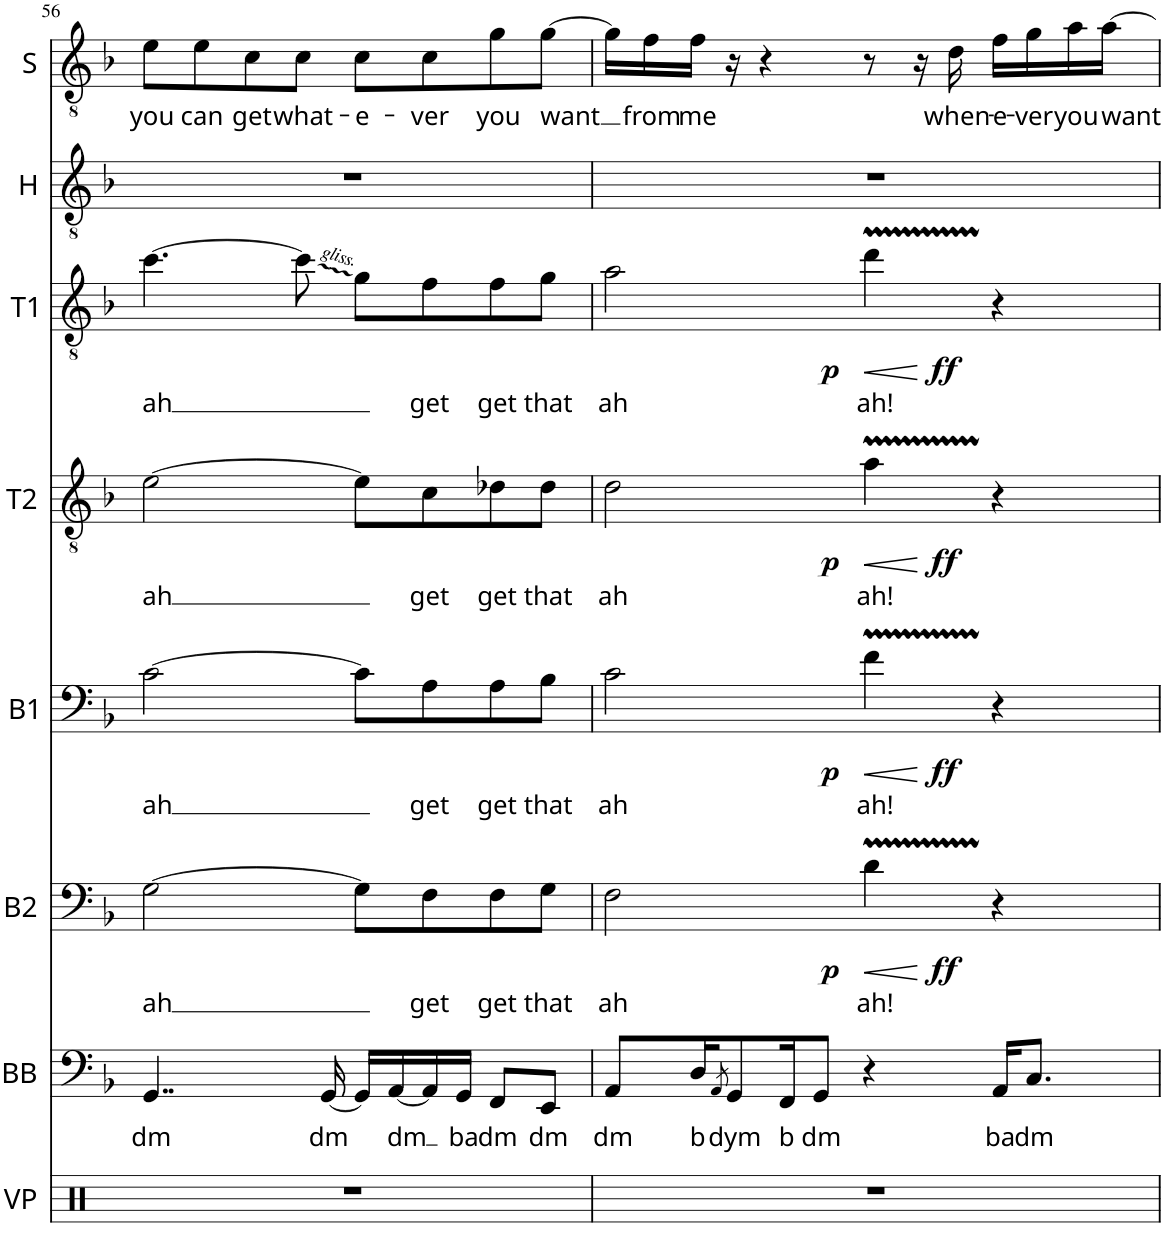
**kern	**kern	**text	**kern	**text	**dynam	**kern	**text	**dynam	**kern	**text	**dynam	**kern	**text	**dynam	**kern	**kern	**text
*part8	*part7	*part7	*part6	*part6	*part6	*part5	*part5	*part5	*part4	*part4	*part4	*part3	*part3	*part3	*part2	*part1	*part1
*staff8	*staff7	*staff7	*staff6	*staff6	*staff6	*staff5	*staff5	*staff5	*staff4	*staff4	*staff4	*staff3	*staff3	*staff3	*staff2	*staff1	*staff1
*I"Vocal Percussion	*I"Bass	*	*I"Baritone 2	*	*	*I"Baritone 1	*	*	*I"Tenor 2	*	*	*I"Tenor 1	*	*	*I"Harmony	*I"Solo	*
*I'VP	*	*	*I'B2	*	*	*I'B1	*	*	*I'T2	*	*	*I'T1	*	*	*I'H	*I'S	*
!!LO:PB:g=z
*clefX	*clefF4	*	*clefF4	*	*	*clefF4	*	*	*clefGv2	*	*	*clefGv2	*	*	*clefGv2	*clefGv2	*
*k[]	*k[b-]	*	*k[b-]	*	*	*k[b-]	*	*	*k[b-]	*	*	*k[b-]	*	*	*k[b-]	*k[b-]	*
*M4/4	*M4/4	*	*M4/4	*	*	*M4/4	*	*	*M4/4	*	*	*M4/4	*	*	*M4/4	*M4/4	*
=56	=56	=56	=56	=56	=56	=56	=56	=56	=56	=56	=56	=56	=56	=56	=56	=56	=56
!	!	!LO:LY:b	!	!LO:LY:b	!	!	!LO:LY:b	!	!	!LO:LY:b	!	!	!LO:LY:b	!	!	!	!LO:LY:b
1r	4..GG/	dm	[2G\	ah	.	[2c\	ah	.	[2e\	ah	.	[4.cc\	ah	.	1r	8e\L	you
!	!	!	!	!	!	!	!	!	!	!	!	!	!	!	!	!	!LO:LY:b
.	.	.	.	.	.	.	.	.	.	.	.	.	.	.	.	8e\	can
!	!	!	!	!	!	!	!	!	!	!	!	!	!	!	!	!	!LO:LY:b
.	.	.	.	.	.	.	.	.	.	.	.	.	.	.	.	8c\	get
!	!	!	!	!	!	!	!	!	!	!	!	!	!	!	!	!	!LO:LY:b
.	.	.	.	.	.	.	.	.	.	.	.	8cc\]	.	.	.	8c\J	what-
!	!	!LO:LY:b	!	!	!	!	!	!	!	!	!	!	!	!	!	!	!
.	[16GG/	dm	.	.	.	.	.	.	.	.	.	.	.	.	.	.	.
!	!	!	!	!	!	!	!	!	!	!	!	!	!	!	!	!	!LO:LY:b
.	16GG/LL]	.	8G\L]	.	.	8c\L]	.	.	8e\L]	.	.	8g\L	.	.	.	8c\L	e-
!	!	!LO:LY:b	!	!	!	!	!	!	!	!	!	!	!	!	!	!	!
.	[16AA/	dm	.	.	.	.	.	.	.	.	.	.	.	.	.	.	.
!	!	!	!	!LO:LY:b	!	!	!LO:LY:b	!	!	!LO:LY:b	!	!	!LO:LY:b	!	!	!	!LO:LY:b
.	16AA/]	.	8F\	get	.	8A\	get	.	8c\	get	.	8f\	get	.	.	8c\	-ver
!	!	!LO:LY:b	!	!	!	!	!	!	!	!	!	!	!	!	!	!	!
.	16GG/JJ	ba	.	.	.	.	.	.	.	.	.	.	.	.	.	.	.
!	!	!LO:LY:b	!	!LO:LY:b	!	!	!LO:LY:b	!	!	!LO:LY:b	!	!	!LO:LY:b	!	!	!	!LO:LY:b
.	8FF/L	dm	8F\	get	.	8A\	get	.	8d-X\	get	.	8f\	get	.	.	8g\	you
!	!	!LO:LY:b	!	!LO:LY:b	!	!	!LO:LY:b	!	!	!LO:LY:b	!	!	!LO:LY:b	!	!	!	!LO:LY:b
.	8EE/J	dm	8G\J	that	.	8B-\J	that	.	8d-\J	that	.	8g\J	that	.	.	[8g\J	want
=57	=57	=57	=57	=57	=57	=57	=57	=57	=57	=57	=57	=57	=57	=57	=57	=57	=57
!	!	!LO:LY:b	!	!LO:LY:b	!	!	!LO:LY:b	!	!	!LO:LY:b	!	!	!LO:LY:b	!	!	!	!
1r	8AA/L	dm	2F\	ah	.	2c\	ah	.	2d\	ah	.	2a\	ah	.	1r	16g\LL]	.
!	!	!	!	!	!	!	!	!	!	!	!	!	!	!	!	!	!LO:LY:b
.	.	.	.	.	.	.	.	.	.	.	.	.	.	.	.	16f\	from
!	!	!LO:LY:b	!	!	!	!	!	!	!	!	!	!	!	!	!	!	!LO:LY:b
.	16D/K	b	.	.	.	.	.	.	.	.	.	.	.	.	.	16f\JJ	me
.	8qAA/	.	.	.	.	.	.	.	.	.	.	.	.	.	.	.	.
!	!	!LO:LY:b	!	!	!	!	!	!	!	!	!	!	!	!	!	!	!
.	8GG/	dym	.	.	.	.	.	.	.	.	.	.	.	.	.	16r	.
.	.	.	.	.	.	.	.	.	.	.	.	.	.	.	.	4r	.
!	!	!LO:LY:b	!	!	!	!	!	!	!	!	!	!	!	!	!	!	!
.	16FF/K	b	.	.	.	.	.	.	.	.	.	.	.	.	.	.	.
!	!	!LO:LY:b	!	!	!	!	!	!	!	!	!	!	!	!	!	!	!
.	8GG/J	dm	.	.	.	.	.	.	.	.	.	.	.	.	.	.	.
!	!	!	!	!LO:LY:b	!LO:HP:b	!	!LO:LY:b	!LO:HP:b	!	!LO:LY:b	!LO:HP:b	!	!LO:LY:b	!LO:HP:b	!	!	!
!	!	!	!	!	!LO:DY:n=1:b	!	!	!LO:DY:n=1:b	!	!	!LO:DY:n=1:b	!	!	!LO:DY:n=1:b	!	!	!
.	4r	.	4d\	ah!	< p	4f\	ah!	< p	4a\	ah!	< p	4dd\	ah!	< p	.	8r	.
.	.	.	.	.	.	.	.	.	.	.	.	.	.	.	.	16r	.
!	!	!	!	!	!	!	!	!	!	!	!	!	!	!	!	!	!LO:LY:b
.	.	.	.	.	.	.	.	.	.	.	.	.	.	.	.	16d\	when-
!	!	!LO:LY:b	!	!	!LO:DY:n=2:b	!	!	!LO:DY:n=2:b	!	!	!LO:DY:n=2:b	!	!	!LO:DY:n=2:b	!	!	!LO:LY:b
.	16AA/KL	ba	4r	.	[ ff	4r	.	[ ff	4r	.	[ ff	4r	.	[ ff	.	16f\LL	-e-
!	!	!LO:LY:b	!	!	!	!	!	!	!	!	!	!	!	!	!	!	!LO:LY:b
.	8.C/J	dm	.	.	.	.	.	.	.	.	.	.	.	.	.	16g\	-ver
!	!	!	!	!	!	!	!	!	!	!	!	!	!	!	!	!	!LO:LY:b
.	.	.	.	.	.	.	.	.	.	.	.	.	.	.	.	16a\	you
!	!	!	!	!	!	!	!	!	!	!	!	!	!	!	!	!	!LO:LY:b
.	.	.	.	.	.	.	.	.	.	.	.	.	.	.	.	[16a\JJ	want
=	=	=	=	=	=	=	=	=	=	=	=	=	=	=	=	=	=
*-	*-	*-	*-	*-	*-	*-	*-	*-	*-	*-	*-	*-	*-	*-	*-	*-	*-
